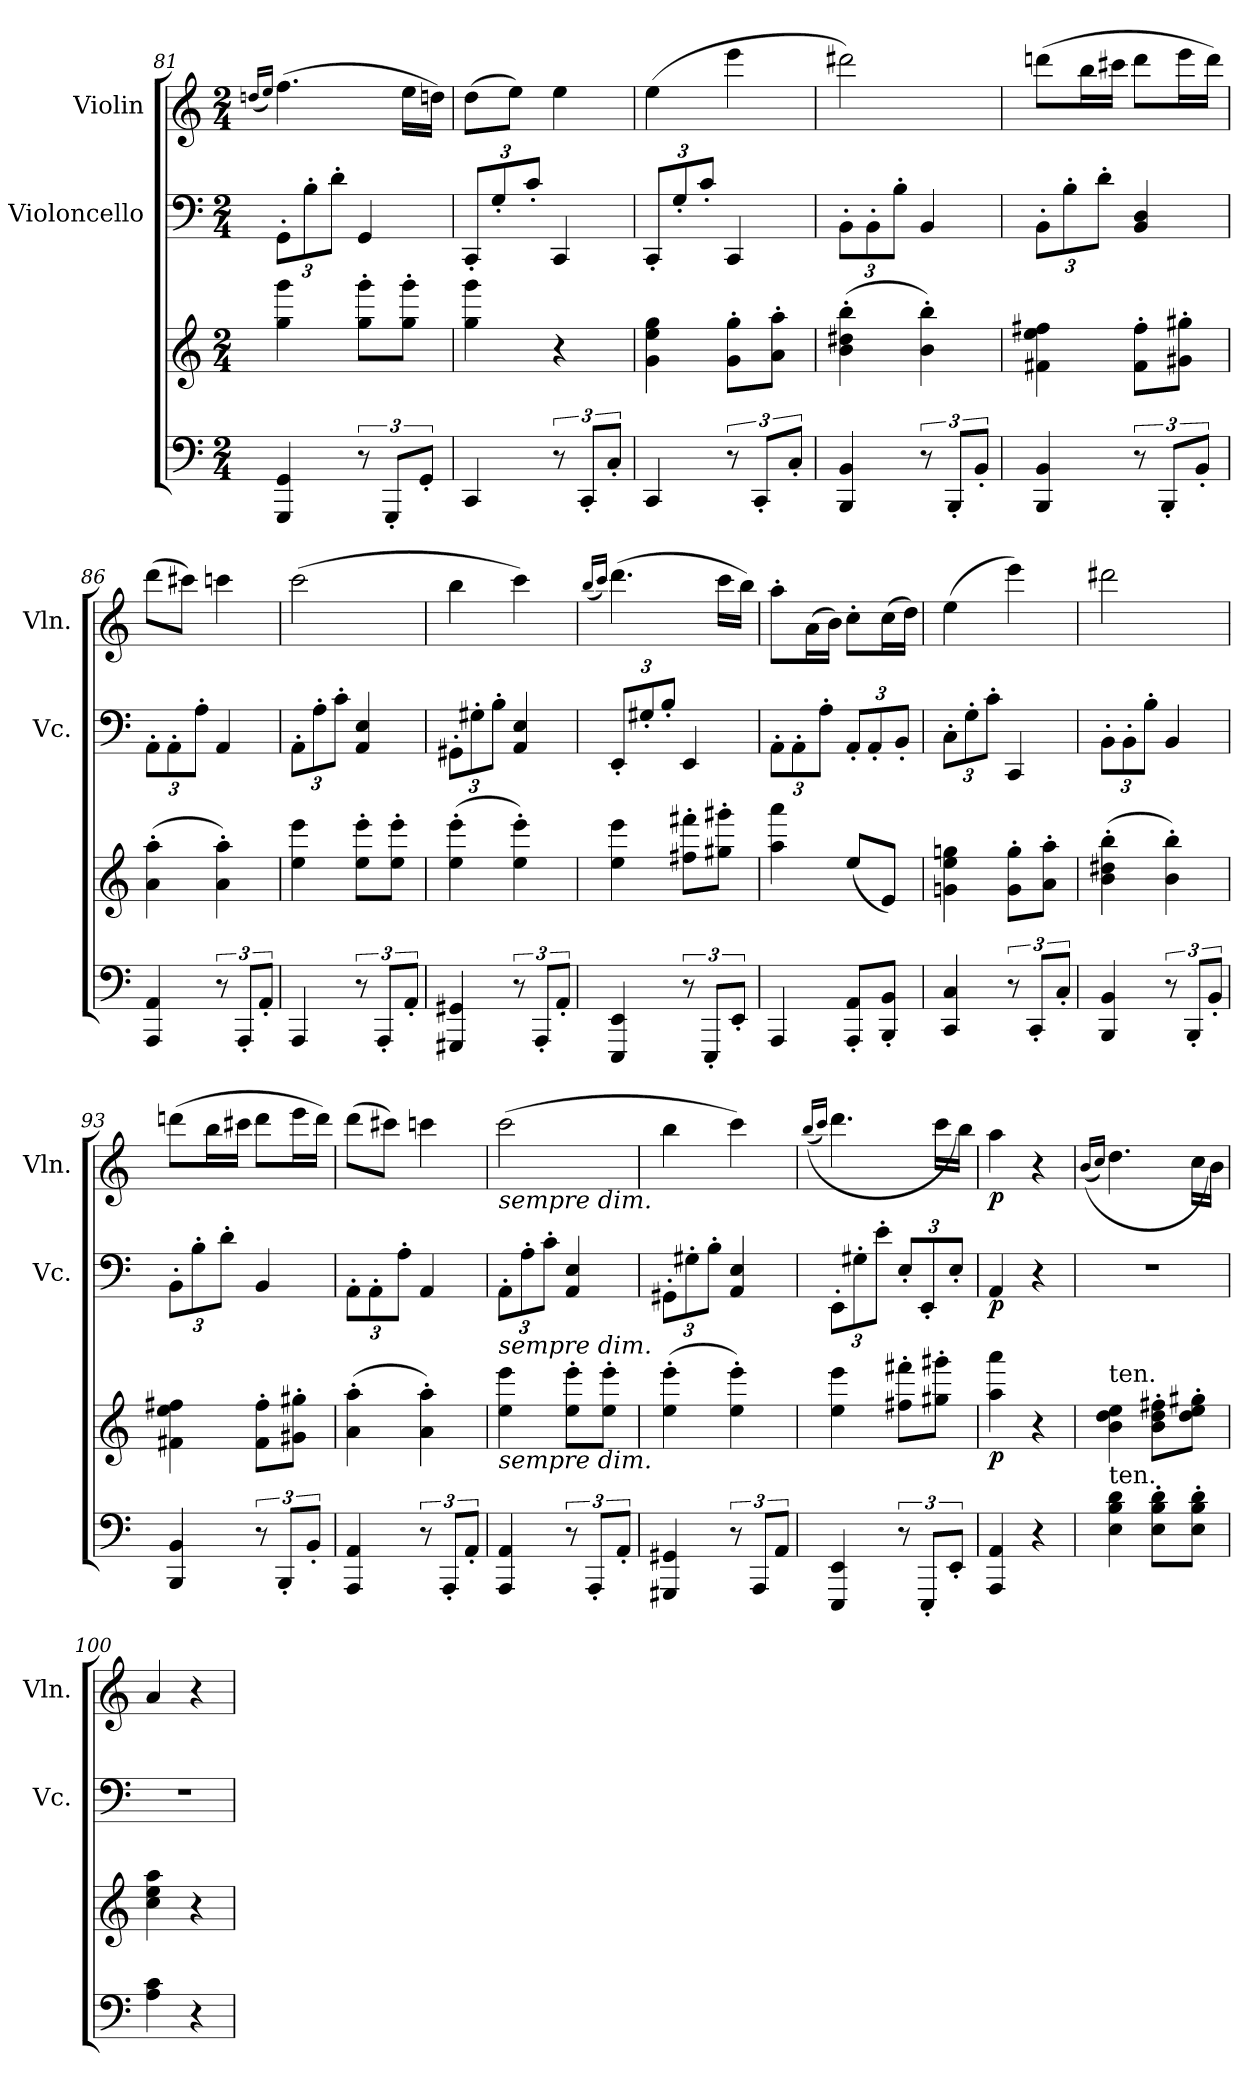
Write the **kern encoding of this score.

**kern	**kern	**dynam	**kern	**dynam	**kern	**dynam
*part3	*part3	*part3	*part2	*part2	*part1	*part1
*staff4	*staff3	*staff3/4	*staff2	*staff2	*staff1	*staff1
*	*	*	*I"Violoncello	*	*I"Violin	*
*	*	*	*I'Vc.	*	*I'Vln.	*
*clefF4	*clefG2	*	*clefF4	*	*clefG2	*
*k[]	*k[]	*	*k[]	*	*k[]	*
*M2/4	*M2/4	*	*M2/4	*	*M2/4	*
=81	=81	=81	=81	=81	=81	=81
.	.	.	.	.	(<16qqddn/LL	.
.	.	.	.	.	16qqee/JJ)	.
*	*	*	*Xbrackettup	*	*	*
4GGG/ 4GG/	4gg\ 4ggg\	.	12GG'\L	.	(>4.ff\	.
.	.	.	12B'\	.	.	.
.	.	.	12d'\J	.	.	.
12r	8gg'\ 8ggg'\L	.	4GG/	.	.	.
12GGG'/L	.	.	.	.	.	.
.	8gg'\ 8ggg'\J	.	.	.	16ee\LL	.
12GG'/J	.	.	.	.	.	.
.	.	.	.	.	16ddn\JJ)	.
=82	=82	=82	=82	=82	=82	=82
4CC/	4gg\ 4ggg\	.	12CC'/L	.	(>8dd\L	.
.	.	.	12G'/	.	.	.
.	.	.	.	.	8ee\J)	.
.	.	.	12c'/J	.	.	.
12r	4r	.	4CC/	.	4ee\	.
12CC'/L	.	.	.	.	.	.
12C'/J	.	.	.	.	.	.
=83	=83	=83	=83	=83	=83	=83
4CC/	4g\ 4ee\ 4gg\	.	12CC'/L	.	(>4ee\	.
.	.	.	12G'/	.	.	.
.	.	.	12c'/J	.	.	.
12r	8g'\ 8gg'\L	.	4CC/	.	4eee\	.
12CC'/L	.	.	.	.	.	.
.	8a'\ 8aa'\J	.	.	.	.	.
12C'/J	.	.	.	.	.	.
=84	=84	=84	=84	=84	=84	=84
4BBB/ 4BB/	(>4b'\ 4dd#X'\ 4bb'\	.	12BB'\L	.	2ddd#X\)	.
.	.	.	12BB'\	.	.	.
.	.	.	12B'\J	.	.	.
12r	4b'\ 4bb'\)	.	4BB/	.	.	.
12BBB'/L	.	.	.	.	.	.
12BB'/J	.	.	.	.	.	.
=85	=85	=85	=85	=85	=85	=85
4BBB/ 4BB/	4f#X\ 4ee\ 4ff#X\	.	12BB'\L	.	(>8dddn\L	.
.	.	.	12B'\	.	.	.
.	.	.	.	.	16bb\L	.
.	.	.	12d'\J	.	.	.
.	.	.	.	.	16ccc#X\JJ	.
12r	8f#'\ 8ff#'\L	.	4BB/ 4D/	.	8ddd\L	.
12BBB'/L	.	.	.	.	.	.
.	8g#X'\ 8gg#X'\J	.	.	.	16eee\L	.
12BB'/J	.	.	.	.	.	.
.	.	.	.	.	16ddd\JJ)	.
=86	=86	=86	=86	=86	=86	=86
4AAA/ 4AA/	(>4a'\ 4aa'\	.	12AA'\L	.	(>8ddd\L	.
.	.	.	12AA'\	.	.	.
.	.	.	.	.	8ccc#X\J)	.
.	.	.	12A'\J	.	.	.
12r	4a'\ 4aa'\)	.	4AA/	.	4cccn\	.
12AAA'/L	.	.	.	.	.	.
12AA'/J	.	.	.	.	.	.
=87	=87	=87	=87	=87	=87	=87
4AAA/	4ee\ 4eee\	.	12AA'\L	.	(>2ccc\	.
.	.	.	12A'\	.	.	.
.	.	.	12c'\J	.	.	.
12r	8ee'\ 8eee'\L	.	4AA/ 4E/	.	.	.
12AAA'/L	.	.	.	.	.	.
.	8ee'\ 8eee'\J	.	.	.	.	.
12AA'/J	.	.	.	.	.	.
=88	=88	=88	=88	=88	=88	=88
4GGG#X/ 4GG#X/	(>4ee'\ 4eee'\	.	12GG#X'\L	.	4bb\	.
.	.	.	12G#X'\	.	.	.
.	.	.	12B'\J	.	.	.
12r	4ee'\ 4eee'\)	.	4AA/ 4E/	.	4ccc\)	.
12AAA'/L	.	.	.	.	.	.
12AA'/J	.	.	.	.	.	.
=89	=89	=89	=89	=89	=89	=89
.	.	.	.	.	(<16qqbb/LL	.
.	.	.	.	.	16qqccc/JJ)	.
4EEE/ 4EE/	4ee\ 4eee\	.	12EE'/L	.	(>4.ddd\	.
.	.	.	12G#X'/	.	.	.
.	.	.	12B'/J	.	.	.
12r	8ff#X'\ 8fff#X'\L	.	4EE/	.	.	.
12EEE'/L	.	.	.	.	.	.
.	8gg#X'\ 8ggg#X'\J	.	.	.	16ccc\LL	.
12EE'/J	.	.	.	.	.	.
.	.	.	.	.	16bb\JJ)	.
=90	=90	=90	=90	=90	=90	=90
4AAA/	4aa\ 4aaa\	.	12AA'\L	.	8aa'\L	.
.	.	.	12AA'\	.	.	.
.	.	.	.	.	(>16a\L	.
.	.	.	12A'\J	.	.	.
.	.	.	.	.	16b\JJ)	.
8AAA'/ 8AA'/L	(<8ee/L	.	12AA'/L	.	8cc'\L	.
.	.	.	12AA'/	.	.	.
8BBB'/ 8BB'/J	8e/J)	.	.	.	(>16cc\L	.
.	.	.	12BB'/J	.	.	.
.	.	.	.	.	16dd\JJ)	.
=91	=91	=91	=91	=91	=91	=91
!	!	!LO:DY:b	!	!LO:DY:b	!	!LO:DY:b
4CC/ 4C/	4gn\ 4ee\ 4ggn\	dimin.	12C'\L	dimin.	(>4ee\	dimin.
.	.	.	12G'\	.	.	.
.	.	.	12c'\J	.	.	.
12r	8g'\ 8gg'\L	.	4CC/	.	4eee\)	.
12CC'/L	.	.	.	.	.	.
.	8a'\ 8aa'\J	.	.	.	.	.
12C'/J	.	.	.	.	.	.
=92	=92	=92	=92	=92	=92	=92
4BBB/ 4BB/	(>4b'\ 4dd#X'\ 4bb'\	.	12BB'\L	.	2ddd#X\	.
.	.	.	12BB'\	.	.	.
.	.	.	12B'\J	.	.	.
12r	4b'\ 4bb'\)	.	4BB/	.	.	.
12BBB'/L	.	.	.	.	.	.
12BB'/J	.	.	.	.	.	.
=93	=93	=93	=93	=93	=93	=93
4BBB/ 4BB/	4f#X\ 4ee\ 4ff#X\	.	12BB'\L	.	(>8dddn\L	.
.	.	.	12B'\	.	.	.
.	.	.	.	.	16bb\L	.
.	.	.	12d'\J	.	.	.
.	.	.	.	.	16ccc#X\JJ	.
12r	8f#'\ 8ff#'\L	.	4BB/	.	8ddd\L	.
12BBB'/L	.	.	.	.	.	.
.	8g#X'\ 8gg#X'\J	.	.	.	16eee\L	.
12BB'/J	.	.	.	.	.	.
.	.	.	.	.	16ddd\JJ)	.
=94	=94	=94	=94	=94	=94	=94
4AAA/ 4AA/	(>4a'\ 4aa'\	.	12AA'\L	.	(>8ddd\L	.
.	.	.	12AA'\	.	.	.
.	.	.	.	.	8ccc#X\J)	.
.	.	.	12A'\J	.	.	.
12r	4a'\ 4aa'\)	.	4AA/	.	4cccn\	.
12AAA'/L	.	.	.	.	.	.
12AA'/J	.	.	.	.	.	.
=95	=95	=95	=95	=95	=95	=95
!	!	!	!	!	!LO:TX:b:i:t=sempre dim.	!
!	!	!	!LO:TX:b:i:t=sempre dim.	!	!	!
!	!LO:TX:b:i:t=sempre dim.	!	!	!	!	!
4AAA/ 4AA/	4ee\ 4eee\	.	12AA'\L	.	(>2ccc\	.
.	.	.	12A'\	.	.	.
.	.	.	12c'\J	.	.	.
12r	8ee'\ 8eee'\L	.	4AA/ 4E/	.	.	.
12AAA'/L	.	.	.	.	.	.
.	8ee'\ 8eee'\J	.	.	.	.	.
12AA'/J	.	.	.	.	.	.
=96	=96	=96	=96	=96	=96	=96
4GGG#X/ 4GG#X/	(>4ee'\ 4eee'\	.	12GG#X'\L	.	4bb\	.
.	.	.	12G#X'\	.	.	.
.	.	.	12B'\J	.	.	.
12r	4ee'\ 4eee'\)	.	4AA/ 4E/	.	4ccc\)	.
12AAA/L	.	.	.	.	.	.
12AA/J	.	.	.	.	.	.
=97	=97	=97	=97	=97	=97	=97
.	.	.	.	.	(<(>16qqbb/LL	.
.	.	.	.	.	16qqccc/JJ)	.
4EEE/ 4EE/	4ee\ 4eee\	.	12EE'\L	.	4.ddd\	.
.	.	.	12G#X'\	.	.	.
.	.	.	12e'\J	.	.	.
12r	8ff#X'\ 8fff#X'\L	.	12E'/L	.	.	.
12EEE'/L	.	.	12EE'/	.	.	.
.	8gg#X'\ 8ggg#X'\J	.	.	.	16ccc\LL	.
12EE'/J	.	.	12E'/J	.	.	.
.	.	.	.	.	16bb\JJ)	.
=98	=98	=98	=98	=98	=98	=98
!	!	!LO:DY:b	!	!LO:DY:b	!	!LO:DY:b
4AAA/ 4AA/	4aa\ 4aaa\	p	4AA/	p	4aa\	p
4r	4r	.	4r	.	4r	.
=99	=99	=99	=99	=99	=99	=99
.	.	.	.	.	(<(>16qqb/LL	.
.	.	.	.	.	16qqcc/JJ)	.
!	!LO:TX:a:t=ten.	!	!	!	!	!
!LO:TX:a:t=ten.	!	!	!	!	!	!
4E\ 4B\ 4d\	4b\ 4dd\ 4ee\	.	2r	.	4.dd\	.
8E'\ 8B'\ 8d'\L	8b'\ 8dd'\ 8ff#X'\L	.	.	.	.	.
8E'\ 8B'\ 8d'\J	8dd'\ 8ee'\ 8gg#X'\J	.	.	.	16cc\LL	.
.	.	.	.	.	16b\JJ)	.
=100	=100	=100	=100	=100	=100	=100
4A\ 4c\	4cc\ 4ee\ 4aa\	.	2r	.	4a/	.
4r	4r	.	.	.	4r	.
=	=	=	=	=	=	=
*-	*-	*-	*-	*-	*-	*-
